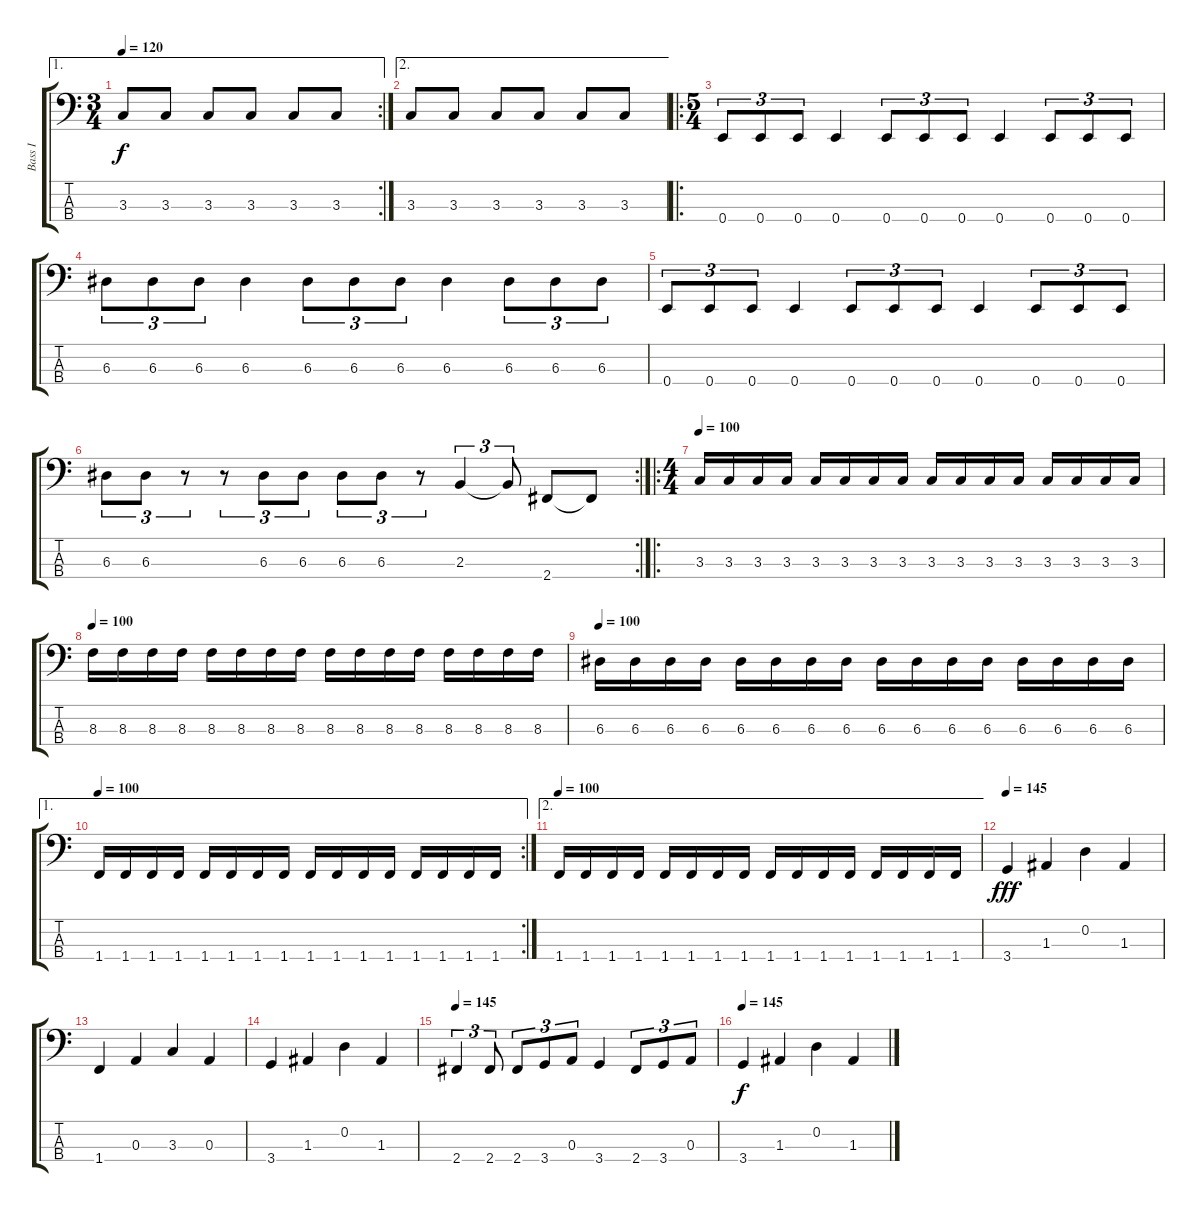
\track ("Bass I" "Bass I") {instrument electricbassfinger}
\staff {score tabs}
\tuning (G2 D2 A1 E1) {hide}
\ae 1
\rc 2
\ts (3 4)
\tempo 120
\clef f4
\ks c
3.3.8{dy f} 3.3.8 3.3.8 3.3.8 3.3.8 3.3.8 |
\ae 2
3.3.8 3.3.8 3.3.8 3.3.8 3.3.8 3.3.8 |
\ro
\ts (5 4)
0.4.8{tu (3 2)} 0.4.8{tu (3 2)} 0.4.8{tu (3 2)} 0.4.4 0.4.8{tu (3 2)} 0.4.8{tu (3 2)} 0.4.8{tu (3 2)} 0.4.4 0.4.8{tu (3 2)} 0.4.8{tu (3 2)} 0.4.8{tu (3 2)} |
6.3.8{tu (3 2)} 6.3.8{tu (3 2)} 6.3.8{tu (3 2)} 6.3.4 6.3.8{tu (3 2)} 6.3.8{tu (3 2)} 6.3.8{tu (3 2)} 6.3.4 6.3.8{tu (3 2)} 6.3.8{tu (3 2)} 6.3.8{tu (3 2)} |
0.4.8{tu (3 2)} 0.4.8{tu (3 2)} 0.4.8{tu (3 2)} 0.4.4 0.4.8{tu (3 2)} 0.4.8{tu (3 2)} 0.4.8{tu (3 2)} 0.4.4 0.4.8{tu (3 2)} 0.4.8{tu (3 2)} 0.4.8{tu (3 2)} |
\rc 2
6.3.8{tu (3 2)} 6.3.8{tu (3 2)} r.8{tu (3 2)} r.8{tu (3 2)} 6.3.8{tu (3 2)} 6.3.8{tu (3 2)} 6.3.8{tu (3 2)} 6.3.8{tu (3 2)} r.8{tu (3 2)} 2.3.4{tu (3 2)} 2.3{t}.8{tu (3 2)} 2.4.8 2.4{t}.8 |
\ro
\ts (4 4)
\tempo 100
3.3.16 3.3.16 3.3.16 3.3.16 3.3.16 3.3.16 3.3.16 3.3.16 3.3.16 3.3.16 3.3.16 3.3.16 3.3.16 3.3.16 3.3.16 3.3.16 |
\tempo 100
8.3.16 8.3.16 8.3.16 8.3.16 8.3.16 8.3.16 8.3.16 8.3.16 8.3.16 8.3.16 8.3.16 8.3.16 8.3.16 8.3.16 8.3.16 8.3.16 |
\tempo 100
6.3.16 6.3.16 6.3.16 6.3.16 6.3.16 6.3.16 6.3.16 6.3.16 6.3.16 6.3.16 6.3.16 6.3.16 6.3.16 6.3.16 6.3.16 6.3.16 |
\ae 1
\rc 2
\tempo 100
1.4.16 1.4.16 1.4.16 1.4.16 1.4.16 1.4.16 1.4.16 1.4.16 1.4.16 1.4.16 1.4.16 1.4.16 1.4.16 1.4.16 1.4.16 1.4.16 |
\ae 2
\tempo 100
1.4.16 1.4.16 1.4.16 1.4.16 1.4.16 1.4.16 1.4.16 1.4.16 1.4.16 1.4.16 1.4.16 1.4.16 1.4.16 1.4.16 1.4.16 1.4.16 |
\tempo 145
3.4.4{dy fff} 1.3.4 0.2.4 1.3.4 |
1.4.4 0.3.4 3.3.4 0.3.4 |
3.4.4 1.3.4 0.2.4 1.3.4 |
\tempo 145
2.4.4{tu (3 2)} 2.4.8{tu (3 2)} 2.4.8{tu (3 2)} 3.4.8{tu (3 2)} 0.3.8{tu (3 2)} 3.4.4 2.4.8{tu (3 2)} 3.4.8{tu (3 2)} 0.3.8{tu (3 2)} |
\tempo 145
3.4.4{dy f} 1.3.4 0.2.4 1.3.4
